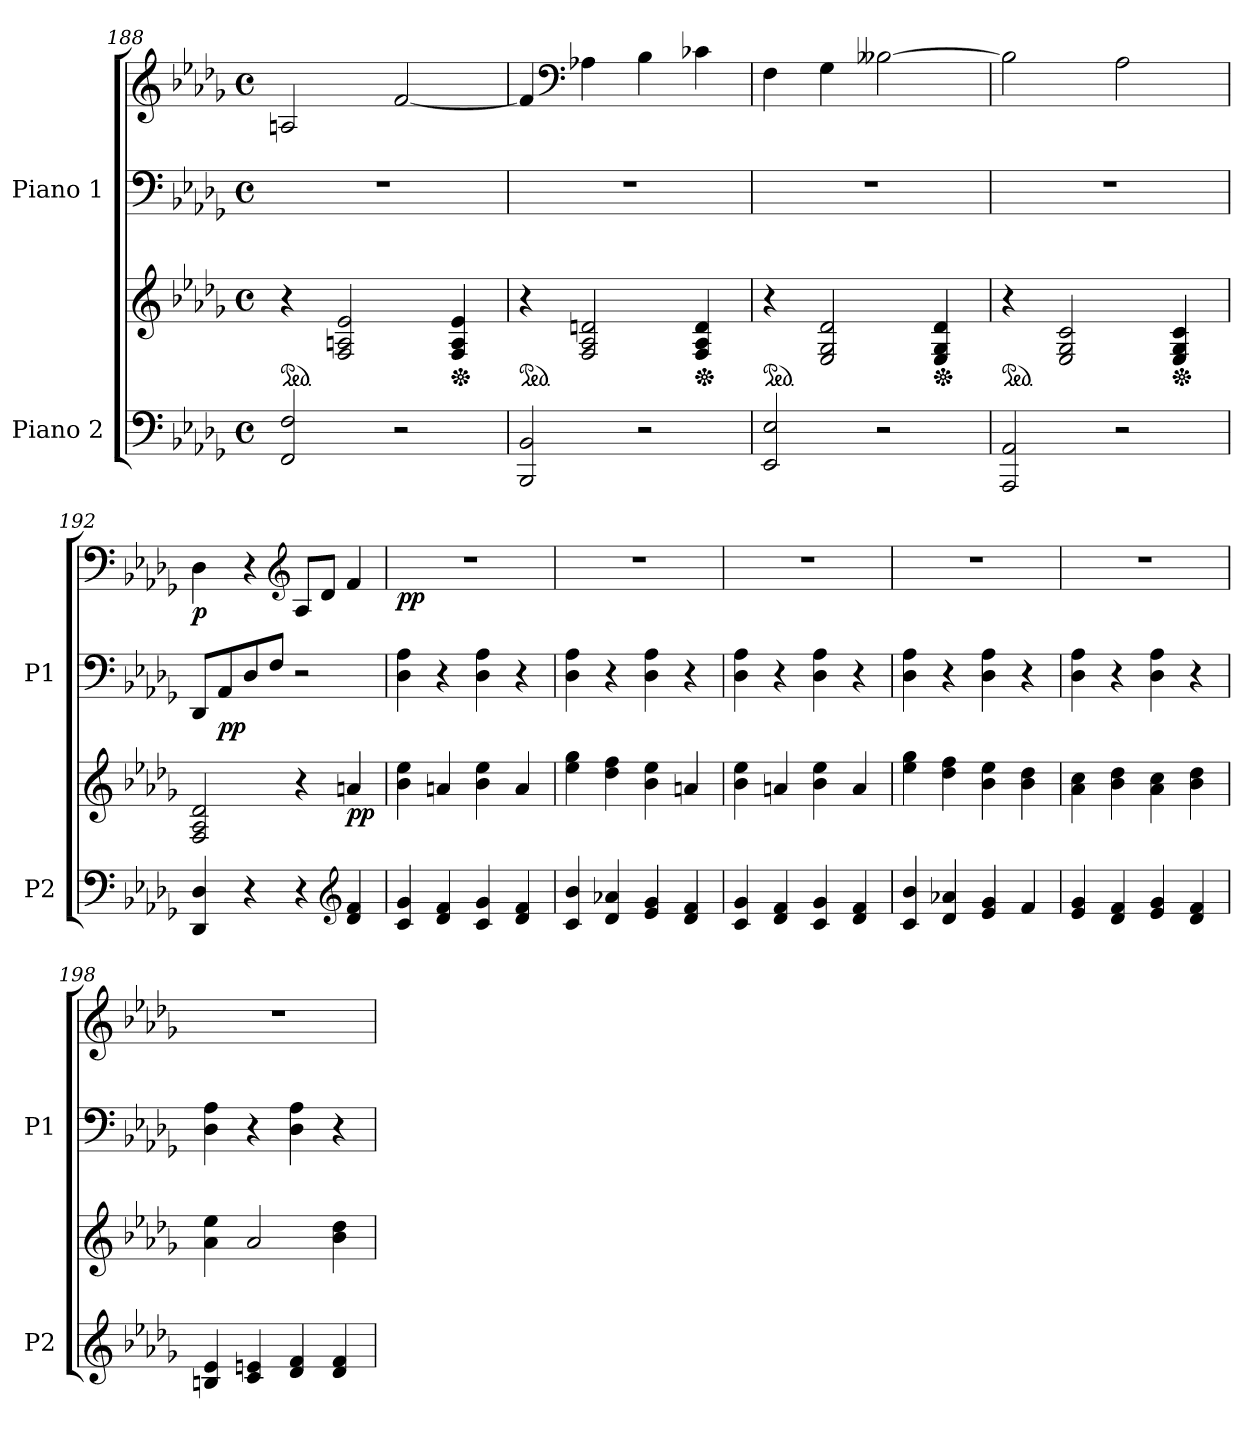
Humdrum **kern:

**kern	**kern	**dynam	**kern	**kern	**dynam
*part2	*part2	*part2	*part1	*part1	*part1
*staff4	*staff3	*staff3/4	*staff2	*staff1	*staff1/2
*I"Piano 2	*	*	*I"Piano 1	*	*
*I'P2	*	*	*I'P1	*	*
!!LO:LB:g=z
*clefF4	*clefG2	*	*clefF4	*clefG2	*
*k[b-e-a-d-g-]	*k[b-e-a-d-g-]	*	*k[b-e-a-d-g-]	*k[b-e-a-d-g-]	*
*M4/4	*M4/4	*	*M4/4	*M4/4	*
*met(c)	*met(c)	*	*met(c)	*met(c)	*
*	*ped	*	*	*	*
=188	=188	=188	=188	=188	=188
2FF/ 2F/	4r	.	1r	2An/	.
.	2F/ 2An/ 2e-/	.	.	.	.
2r	.	.	.	[2f/	.
*	*Xped	*	*	*	*
.	4F/ 4A/ 4e-/	.	.	.	.
=189	=189	=189	=189	=189	=189
*	*ped	*	*	*	*
2BBB-/ 2BB-/	4r	.	1r	4f/]	.
*	*	*	*	*clefF4	*
.	2F/ 2A-/ 2dn/	.	.	4A-X\	.
2r	.	.	.	4B-\	.
*	*Xped	*	*	*	*
.	4F/ 4A-/ 4d/	.	.	4c-X\	.
=190	=190	=190	=190	=190	=190
*	*ped	*	*	*	*
2EE-/ 2E-/	4r	.	1r	4F\	.
.	2E-/ 2G-/ 2d-/	.	.	4G-\	.
2r	.	.	.	[2B--X\	.
*	*Xped	*	*	*	*
.	4E-/ 4G-/ 4d-/	.	.	.	.
=191	=191	=191	=191	=191	=191
*	*ped	*	*	*	*
2AAA-/ 2AA-/	4r	.	1r	2B--\]	.
.	2E-/ 2G-/ 2c/	.	.	.	.
2r	.	.	.	2A-\	.
*	*Xped	*	*	*	*
.	4E-/ 4G-/ 4c/	.	.	.	.
!!LO:LB:g=z
=192	=192	=192	=192	=192	=192
!	!	!	!	!	!LO:DY:b
4DD-/ 4D-/	2F/ 2A-/ 2d-/	.	8DD-/L	4D-\	p
!	!	!	!	!	!LO:DY:b=2
.	.	.	8AA-/	.	pp
4r	.	.	8D-/	4r	.
.	.	.	8F/J	.	.
*	*	*	*	*clefG2	*
4r	4r	.	2r	8A-/L	.
.	.	.	.	8d-/J	.
*clefG2	*	*	*	*	*
*	*	*	*	*MM118	*
!	!	!LO:DY:b	!	!	!
4d-/ 4f/	4an/	pp	.	4f/	.
=193	=193	=193	=193	=193	=193
!	!	!	!	!	!LO:DY:b
4c/ 4g-/	4b-\ 4ee-\	.	4D-\ 4A-\	1r	pp
4d-/ 4f/	4an/	.	4r	.	.
4c/ 4g-/	4b-\ 4ee-\	.	4D-\ 4A-\	.	.
4d-/ 4f/	4a/	.	4r	.	.
=194	=194	=194	=194	=194	=194
4c/ 4b-/	4ee-\ 4gg-\	.	4D-\ 4A-\	1r	.
4d-/ 4a-X/	4dd-\ 4ff\	.	4r	.	.
4e-/ 4g-/	4b-\ 4ee-\	.	4D-\ 4A-\	.	.
4d-/ 4f/	4an/	.	4r	.	.
=195	=195	=195	=195	=195	=195
4c/ 4g-/	4b-\ 4ee-\	.	4D-\ 4A-\	1r	.
4d-/ 4f/	4an/	.	4r	.	.
4c/ 4g-/	4b-\ 4ee-\	.	4D-\ 4A-\	.	.
4d-/ 4f/	4a/	.	4r	.	.
!!LO:PB:g=z
=196	=196	=196	=196	=196	=196
4c/ 4b-/	4ee-\ 4gg-\	.	4D-\ 4A-\	1r	.
4d-/ 4a-X/	4dd-\ 4ff\	.	4r	.	.
4e-/ 4g-/	4b-\ 4ee-\	.	4D-\ 4A-\	.	.
4f/	4b-\ 4dd-\	.	4r	.	.
=197	=197	=197	=197	=197	=197
4e-/ 4g-/	4a-\ 4cc\	.	4D-\ 4A-\	1r	.
4d-/ 4f/	4b-\ 4dd-\	.	4r	.	.
4e-/ 4g-/	4a-\ 4cc\	.	4D-\ 4A-\	.	.
4d-/ 4f/	4b-\ 4dd-\	.	4r	.	.
=198	=198	=198	=198	=198	=198
4Bn/ 4e-/	4a-\ 4ee-\	.	4D-\ 4A-\	1r	.
4c/ 4en/	2a-/	.	4r	.	.
4d-/ 4f/	.	.	4D-\ 4A-\	.	.
4d-/ 4f/	4b-\ 4dd-\	.	4r	.	.
=	=	=	=	=	=
*-	*-	*-	*-	*-	*-
